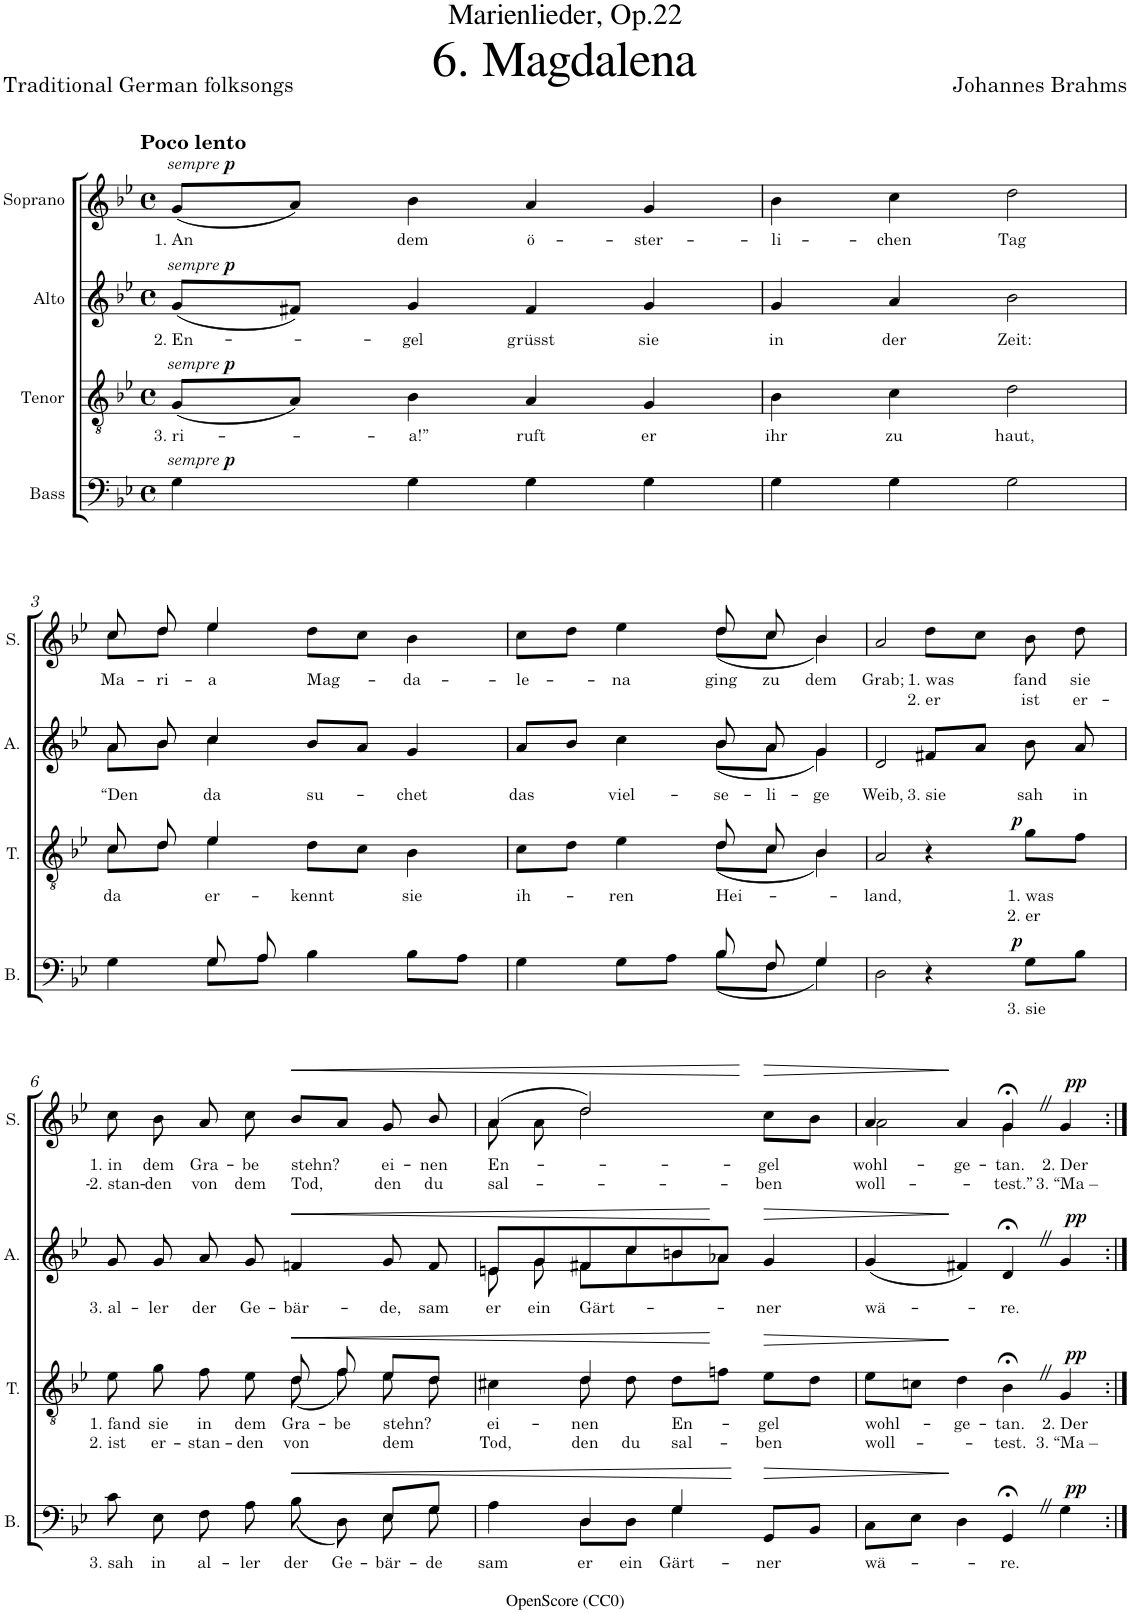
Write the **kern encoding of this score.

**kern	**text	**dynam	**kern	**text	**text	**dynam	**kern	**text	**dynam	**kern	**text	**text	**dynam
*part4	*part4	*part4	*part3	*part3	*part3	*part3	*part2	*part2	*part2	*part1	*part1	*part1	*part1
*staff4	*staff4	*staff4	*staff3	*staff3	*staff3	*staff3	*staff2	*staff2	*staff2	*staff1	*staff1	*staff1	*staff1
*I"Bass	*	*	*I"Tenor	*	*	*	*I"Alto	*	*	*I"Soprano	*	*	*
*I'B.	*	*	*I'T.	*	*	*	*I'A.	*	*	*I'S.	*	*	*
*clefF4	*	*	*clefGv2	*	*	*	*clefG2	*	*	*clefG2	*	*	*
*k[b-e-]	*	*	*k[b-e-]	*	*	*	*k[b-e-]	*	*	*k[b-e-]	*	*	*
*M4/4	*	*	*M4/4	*	*	*	*M4/4	*	*	*M4/4	*	*	*
*met(c)	*	*	*met(c)	*	*	*	*met(c)	*	*	*met(c)	*	*	*
=1	=1	=1	=1	=1	=1	=1	=1	=1	=1	=1	=1	=1	=1
!	!	!	!	!	!	!	!	!	!	!LO:TX:a:B:t=Poco lento	!	!	!
!	!	!LO:DY:a	!	!LO:LY:b	!	!	!	!LO:LY:b	!	!	!LO:LY:b	!	!
!	!	!LO:DY:n=1:a	!	!	!	!LO:DY:a	!	!	!	!	!	!	!
!	!	!	!	!	!	!LO:DY:n=1:a	!	!	!LO:DY:a	!	!	!	!
!	!	!	!	!	!	!	!	!	!LO:DY:n=1:a	!	!	!	!LO:DY:a
!	!	!	!	!	!	!	!	!	!	!	!	!	!LO:DY:n=1:a
4G\	.	other-dynamics p	(8G/L	3. ri-	.	other-dynamics p	(8g/L	2. En-	other-dynamics p	(8g/L	1. An	.	other-dynamics p
.	.	.	8A/J)	.	.	.	8f#X/J)	.	.	8a/J)	.	.	.
!	!	!	!	!LO:LY:b	!	!	!	!LO:LY:b	!	!	!LO:LY:b	!	!
4G\	.	.	4B-\	-a!”	.	.	4g/	-gel	.	4b-\	dem	.	.
!	!	!	!	!LO:LY:b	!	!	!	!LO:LY:b	!	!	!LO:LY:b	!	!
4G\	.	.	4A/	ruft	.	.	4f#/	grüsst	.	4a/	ö-	.	.
!	!	!	!	!LO:LY:b	!	!	!	!LO:LY:b	!	!	!LO:LY:b	!	!
4G\	.	.	4G/	er	.	.	4g/	sie	.	4g/	-ster-	.	.
=2	=2	=2	=2	=2	=2	=2	=2	=2	=2	=2	=2	=2	=2
!	!	!	!	!LO:LY:b	!	!	!	!LO:LY:b	!	!	!LO:LY:b	!	!
4G\	.	.	4B-\	ihr	.	.	4g/	in	.	4b-\	-li-	.	.
!	!	!	!	!LO:LY:b	!	!	!	!LO:LY:b	!	!	!LO:LY:b	!	!
4G\	.	.	4c\	zu	.	.	4a/	der	.	4cc\	-chen	.	.
!	!	!	!	!LO:LY:b	!	!	!	!LO:LY:b	!	!	!LO:LY:b	!	!
2G\	.	.	2d\	haut,	.	.	2b-\	Zeit:	.	2dd\	Tag	.	.
!!LO:LB:g=z
=3	=3	=3	=3	=3	=3	=3	=3	=3	=3	=3	=3	=3	=3
*^	*	*	*^	*	*	*	*	*	*	*	*	*	*
!	!	!	!	!	!	!LO:LY:b	!	!	!	!LO:LY:b	!	!	!LO:LY:b	!	!
*	*	*	*	*	*	*	*	*	*^	*	*	*^	*	*	*
4ryy	4G\	.	.	8c/	8c\L	da	.	.	8a/	8a\L	“Den	.	8cc/	8cc\L	Ma-	.	.
!	!	!	!	!	!	!	!	!	!	!	!	!	!	!	!LO:LY:b	!	!
.	.	.	.	8d/	8d\J	.	.	.	8b-/	8b-\J	.	.	8dd/	8dd\J	-ri-	.	.
!	!	!	!	!	!	!LO:LY:b	!	!	!	!	!LO:LY:b	!	!	!	!LO:LY:b	!	!
8G/	8G\L	.	.	4e-/	4e-\	er-	.	.	4cc/	4cc\	da	.	4ee-/	4ee-\	-a	.	.
8A/	8A\J	.	.	.	.	.	.	.	.	.	.	.	.	.	.	.	.
!	!	!	!	!	!	!LO:LY:b	!	!	!	!	!LO:LY:b	!	!	!	!LO:LY:b	!	!
2ryy	4B-\	.	.	2ryy	8d\L	-kennt	.	.	2ryy	8b-/L	su-	.	2ryy	8dd\L	Mag-	.	.
.	.	.	.	.	8c\J	.	.	.	.	8a/J	.	.	.	8cc\J	.	.	.
!	!	!	!	!	!	!LO:LY:b	!	!	!	!	!LO:LY:b	!	!	!	!LO:LY:b	!	!
.	8B-\L	.	.	.	4B-\	sie	.	.	.	4g/	-chet	.	.	4b-\	-da-	.	.
.	8A\J	.	.	.	.	.	.	.	.	.	.	.	.	.	.	.	.
=4	=4	=4	=4	=4	=4	=4	=4	=4	=4	=4	=4	=4	=4	=4	=4	=4	=4
!	!	!	!	!	!	!LO:LY:b	!	!	!	!	!LO:LY:b	!	!	!	!LO:LY:b	!	!
2ryy	4G\	.	.	2ryy	8c\L	ih-	.	.	2ryy	8a/L	das	.	2ryy	8cc\L	-le-	.	.
.	.	.	.	.	8d\J	.	.	.	.	8b-/J	.	.	.	8dd\J	.	.	.
!	!	!	!	!	!	!LO:LY:b	!	!	!	!	!LO:LY:b	!	!	!	!LO:LY:b	!	!
.	8G\L	.	.	.	4e-\	-ren	.	.	.	4cc\	viel-	.	.	4ee-\	-na	.	.
.	8A\J	.	.	.	.	.	.	.	.	.	.	.	.	.	.	.	.
!	!	!	!	!	!	!LO:LY:b	!	!	!	!	!LO:LY:b	!	!	!	!LO:LY:b	!	!
8B-/	(8B-\L	.	.	8d/	(8d\L	Hei-	.	.	8b-/	(8b-\L	-se-	.	8dd/	(8dd\L	ging	.	.
!	!	!	!	!	!	!	!	!	!	!	!LO:LY:b	!	!	!	!LO:LY:b	!	!
8F/	8F\J	.	.	8c/	8c\J	.	.	.	8a/	8a\J	-li-	.	8cc/	8cc\J	zu	.	.
!	!	!	!	!	!	!	!	!	!	!	!LO:LY:b	!	!	!	!LO:LY:b	!	!
4G/	4G\)	.	.	4B-/	4B-\)	.	.	.	4g/	4g\)	-ge	.	4b-/	4b-\)	dem	.	.
=5	=5	=5	=5	=5	=5	=5	=5	=5	=5	=5	=5	=5	=5	=5	=5	=5	=5
!	!	!	!	!	!	!LO:LY:b	!	!	!	!	!LO:LY:b	!	!	!	!LO:LY:b	!	!
*v	*v	*	*	*	*	*	*	*	*v	*v	*	*	*v	*v	*	*	*
*	*	*	*v	*v	*	*	*	*	*	*	*	*	*	*
2D\	.	.	2A/	-land,	.	.	2d/	Weib,	.	2a/	Grab;	.	.
!	!	!	!	!	!	!	!	!LO:LY:b	!	!	!LO:LY:b	!LO:LY:b	!
4r	.	.	4r	.	.	.	8f#X/L	3. sie	.	8dd\L	1. was	2. er	.
.	.	.	.	.	.	.	8a/J	.	.	8cc\J	.	.	.
!	!LO:LY:b	!LO:DY:a	!	!LO:LY:b	!LO:LY:b	!LO:DY:a	!	!LO:LY:b	!	!	!LO:LY:b	!LO:LY:b	!
8G\L	3. sie	p	8g\L	1. was	2. er	p	8b-\	sah	.	8b-\	fand	ist	.
!	!	!	!	!	!	!	!	!LO:LY:b	!	!	!LO:LY:b	!LO:LY:b	!
8B-\J	.	.	8f\J	.	.	.	8a/	in	.	8dd\	sie	er-	.
!!LO:LB:g=z
=6	=6	=6	=6	=6	=6	=6	=6	=6	=6	=6	=6	=6	=6
*^	*	*	*	*	*	*	*	*	*	*	*	*	*
!	!	!LO:LY:b	!	!	!LO:LY:b	!LO:LY:b	!	!	!LO:LY:b	!	!	!LO:LY:b	!LO:LY:b	!
*	*	*	*	*^	*	*	*	*	*	*	*	*	*	*
2ryy	8c\	3. sah	.	2ryy	8e-\	-1. fand	2. ist	.	8g/	3. al-	.	8cc\	1. in	-2. stan-	.
!	!	!LO:LY:b	!	!	!	!LO:LY:b	!LO:LY:b	!	!	!LO:LY:b	!	!	!LO:LY:b	!LO:LY:b	!
.	8E-\	in	.	.	8g\	sie	er-	.	8g/	-ler	.	8b-\	dem	-den	.
!	!	!LO:LY:b	!	!	!	!LO:LY:b	!LO:LY:b	!	!	!LO:LY:b	!	!	!LO:LY:b	!LO:LY:b	!
.	8F\	al-	.	.	8f\	in	-stan-	.	8a/	der	.	8a/	Gra-	von	.
!	!	!LO:LY:b	!	!	!	!LO:LY:b	!LO:LY:b	!	!	!LO:LY:b	!	!	!LO:LY:b	!LO:LY:b	!
.	8A\	-ler	.	.	8e-\	dem	-den	.	8g/	Ge-	.	8cc\	-be	dem	.
!	!	!LO:LY:b	!LO:HP:b	!	!	!LO:LY:b	!LO:LY:b	!LO:HP:b	!	!LO:LY:b	!LO:HP:b	!	!LO:LY:b	!LO:LY:b	!LO:HP:b
4ryy	(8B-\	der	<	8d/	(8d\	Gra-	von	<	4fn/	-bär-	<	8b-/L	stehn?	Tod,	<
!	!	!LO:LY:b	!	!	!	!LO:LY:b	!	!	!	!	!	!	!	!	!
.	8D\)	Ge-	.	8f/	8f\)	-be	.	.	.	.	.	8a/J	.	.	.
!	!	!LO:LY:b	!	!	!	!LO:LY:b	!LO:LY:b	!	!	!LO:LY:b	!	!	!LO:LY:b	!LO:LY:b	!
8E-/L	8E-\	-bär-	.	8e-/L	8e-\	stehn?	dem	.	8g/	-de,	.	8g/	ei-	den	.
!	!	!LO:LY:b	!	!	!	!	!	!	!	!LO:LY:b	!	!	!LO:LY:b	!LO:LY:b	!
8G/J	8G\	-de	.	8d/J	8d\	.	.	.	8f/	sam	.	8b-/	-nen	du	.
=7	=7	=7	=7	=7	=7	=7	=7	=7	=7	=7	=7	=7	=7	=7	=7
!	!	!LO:LY:b	!	!	!	!LO:LY:b	!LO:LY:b	!	!	!LO:LY:b	!	!	!LO:LY:b	!LO:LY:b	!
*	*	*	*	*	*	*	*	*	*^	*	*	*^	*	*	*
4ryy	4A\	sam	.	4ryy	4c#X\	ei-	Tod,	.	8en/L	8e\	er	.	(4a/	8a\	En-	sal-	.
!	!	!	!	!	!	!	!	!	!	!	!LO:LY:b	!	!	!	!	!	!
.	.	.	.	.	.	.	.	.	8g/	8g\	ein	.	.	8a\	.	.	.
!	!	!LO:LY:b	!	!	!	!LO:LY:b	!LO:LY:b	!	!	!	!LO:LY:b	!	!	!	!	!	!
4D/	8D\L	er	.	4d/	8d\	-nen	den	.	8f#X/	8f#\L	Gärt-	.	2dd/)	2dd\	.	.	.
!	!	!LO:LY:b	!	!	!	!	!LO:LY:b	!	!	!	!	!	!	!	!	!	!
.	8D\J	ein	.	.	8d\	.	du	.	8cc/	8cc\	.	.	.	.	.	.	.
!	!	!LO:LY:b	!	!	!	!LO:LY:b	!LO:LY:b	!	!	!	!	!	!	!	!	!	!
4G/	4G\	Gärt-	.	4ryy	8d\L	En-	sal-	.	8bn/	8b\	.	.	.	.	.	.	.
.	.	.	.	.	8fn\J	.	.	[	8a-X/J	8a-\J	.	[	.	.	.	.	.
!	!	!LO:LY:b	!LO:HP:n=1:b	!	!	!LO:LY:b	!LO:LY:b	!LO:HP:b	!	!	!LO:LY:b	!LO:HP:b	!	!	!LO:LY:b	!LO:LY:b	!LO:HP:n=1:b
4ryy	8GG/L	-ner	[ >	4ryy	8e-\L	-gel	-ben	>	4g/	4ryy	-ner	>	4ryy	8cc\L	-gel	-ben	[ >
.	8BB-/J	.	.	.	8d\J	.	.	.	.	.	.	.	.	8b-\J	.	.	.
*	*	*	*	*	*	*	*	*	*v	*v	*	*	*	*	*	*	*
=8	=8	=8	=8	=8	=8	=8	=8	=8	=8	=8	=8	=8	=8	=8	=8	=8
!	!	!LO:LY:b	!	!	!	!LO:LY:b	!LO:LY:b	!	!	!LO:LY:b	!	!	!	!LO:LY:b	!	!
!	!	!	!	!	!	!	!	!	!	!	!	!	!	!	!LO:LY:b	!
*v	*v	*	*	*	*	*	*	*	*	*	*	*	*	*	*	*
*	*	*	*v	*v	*	*	*	*	*	*	*	*	*	*	*
8C\L	wä-	.	8e-\L	wohl-	woll-	.	(4g/	wä-	.	4a/	2a\	.	woll-	.
8E-\J	.	.	8cn\J	.	.	.	.	.	.	.	.	.	.	.
!	!	!	!	!LO:LY:b	!	!	!	!	!	!	!	!LO:LY:b	!	!
4D\	.	]	4d\	-ge-	.	]	4f#X/)	.	]	4a/	.	-ge-	.	]
!	!LO:LY:b	!	!	!LO:LY:b	!LO:LY:b	!	!	!LO:LY:b	!	!	!	!LO:LY:b	!	!
!	!	!	!	!	!	!	!	!	!	!	!	!	!LO:LY:b	!
4GG;<Z/	-re.	.	4B-;<Z\	-tan.	-test.	.	4d;<Z/	-re.	.	4g;<Z/	4g\	.	-test.”	.
!	!	!LO:DY:a	!	!LO:LY:b	!LO:LY:b	!LO:DY:a	!	!	!LO:DY:a	!	!	!LO:LY:b	!LO:LY:b	!LO:DY:a
4G\	.	pp	4G/	2. Der	3. “Ma –	pp	4g/	.	pp	4g/	4ryy	2. Der	3. “Ma –	pp
*	*	*	*	*	*	*	*	*	*	*v	*v	*	*	*
=:|!	=:|!	=:|!	=:|!	=:|!	=:|!	=:|!	=:|!	=:|!	=:|!	=:|!	=:|!	=:|!	=:|!
*-	*-	*-	*-	*-	*-	*-	*-	*-	*-	*-	*-	*-	*-
